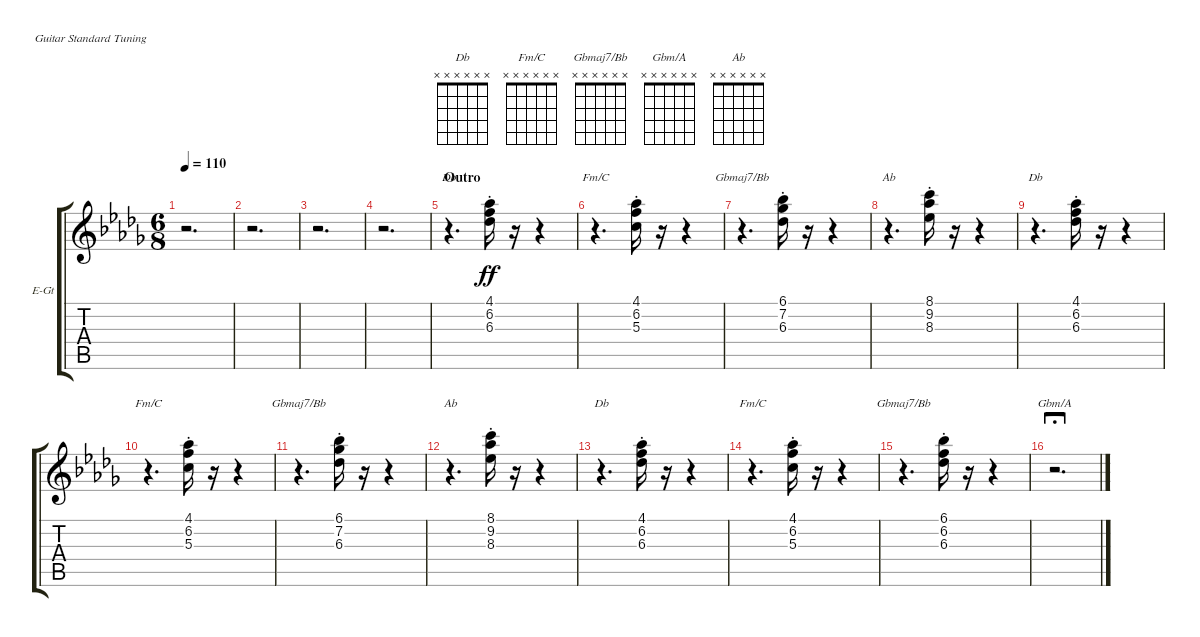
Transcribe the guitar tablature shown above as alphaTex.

\defaultSystemsLayout 4
\bracketExtendMode groupsimilarinstruments
\firstSystemTrackNameOrientation horizontal
\otherSystemsTrackNameOrientation horizontal
\track ("Electric Guitar" "E-Gt") {instrument electricguitarclean}
\staff {score tabs}
\tuning (E4 B3 G3 D3 A2 E2)
\chord ("Db" x x x x x x)
\chord ("Fm/C" x x x x x x)
\chord ("Gbmaj7/Bb" x x x x x x)
\chord ("Gbm/A" x x x x x x)
\chord ("Ab" x x x x x x)
\ts (6 8)
\tempo 110
\clef g2
\ks db
r.2{d dy ff} |
r.2{d} |
r.2{d} |
r.2{d} |
\section ("" "Outro")
r.4{d ch "Db"} (6.2{st} 6.3{st} 4.1{st}).16 r.16 r.4 |
r.4{d ch "Fm/C"} (6.2{st} 5.3{st} 4.1{st}).16 r.16 r.4 |
r.4{d ch "Gbmaj7/Bb"} (6.1{st} 7.2{st} 6.3{st}).16 r.16 r.4 |
r.4{d ch "Ab"} (8.1{st} 9.2{st} 8.3{st}).16 r.16 r.4 |
r.4{d ch "Db"} (6.2{st} 6.3{st} 4.1{st}).16 r.16 r.4 |
r.4{d ch "Fm/C"} (6.2{st} 5.3{st} 4.1{st}).16 r.16 r.4 |
r.4{d ch "Gbmaj7/Bb"} (6.1{st} 7.2{st} 6.3{st}).16 r.16 r.4 |
r.4{d ch "Ab"} (8.1{st} 9.2{st} 8.3{st}).16 r.16 r.4 |
r.4{d ch "Db"} (6.2{st} 6.3{st} 4.1{st}).16 r.16 r.4 |
r.4{d ch "Fm/C"} (6.2{st} 5.3{st} 4.1{st}).16 r.16 r.4 |
r.4{d ch "Gbmaj7/Bb"} (6.1{st} 6.2{st} 6.3{st}).16 r.16 r.4 |
r.2{d ch "Gbm/A" fermata (long 1)}
